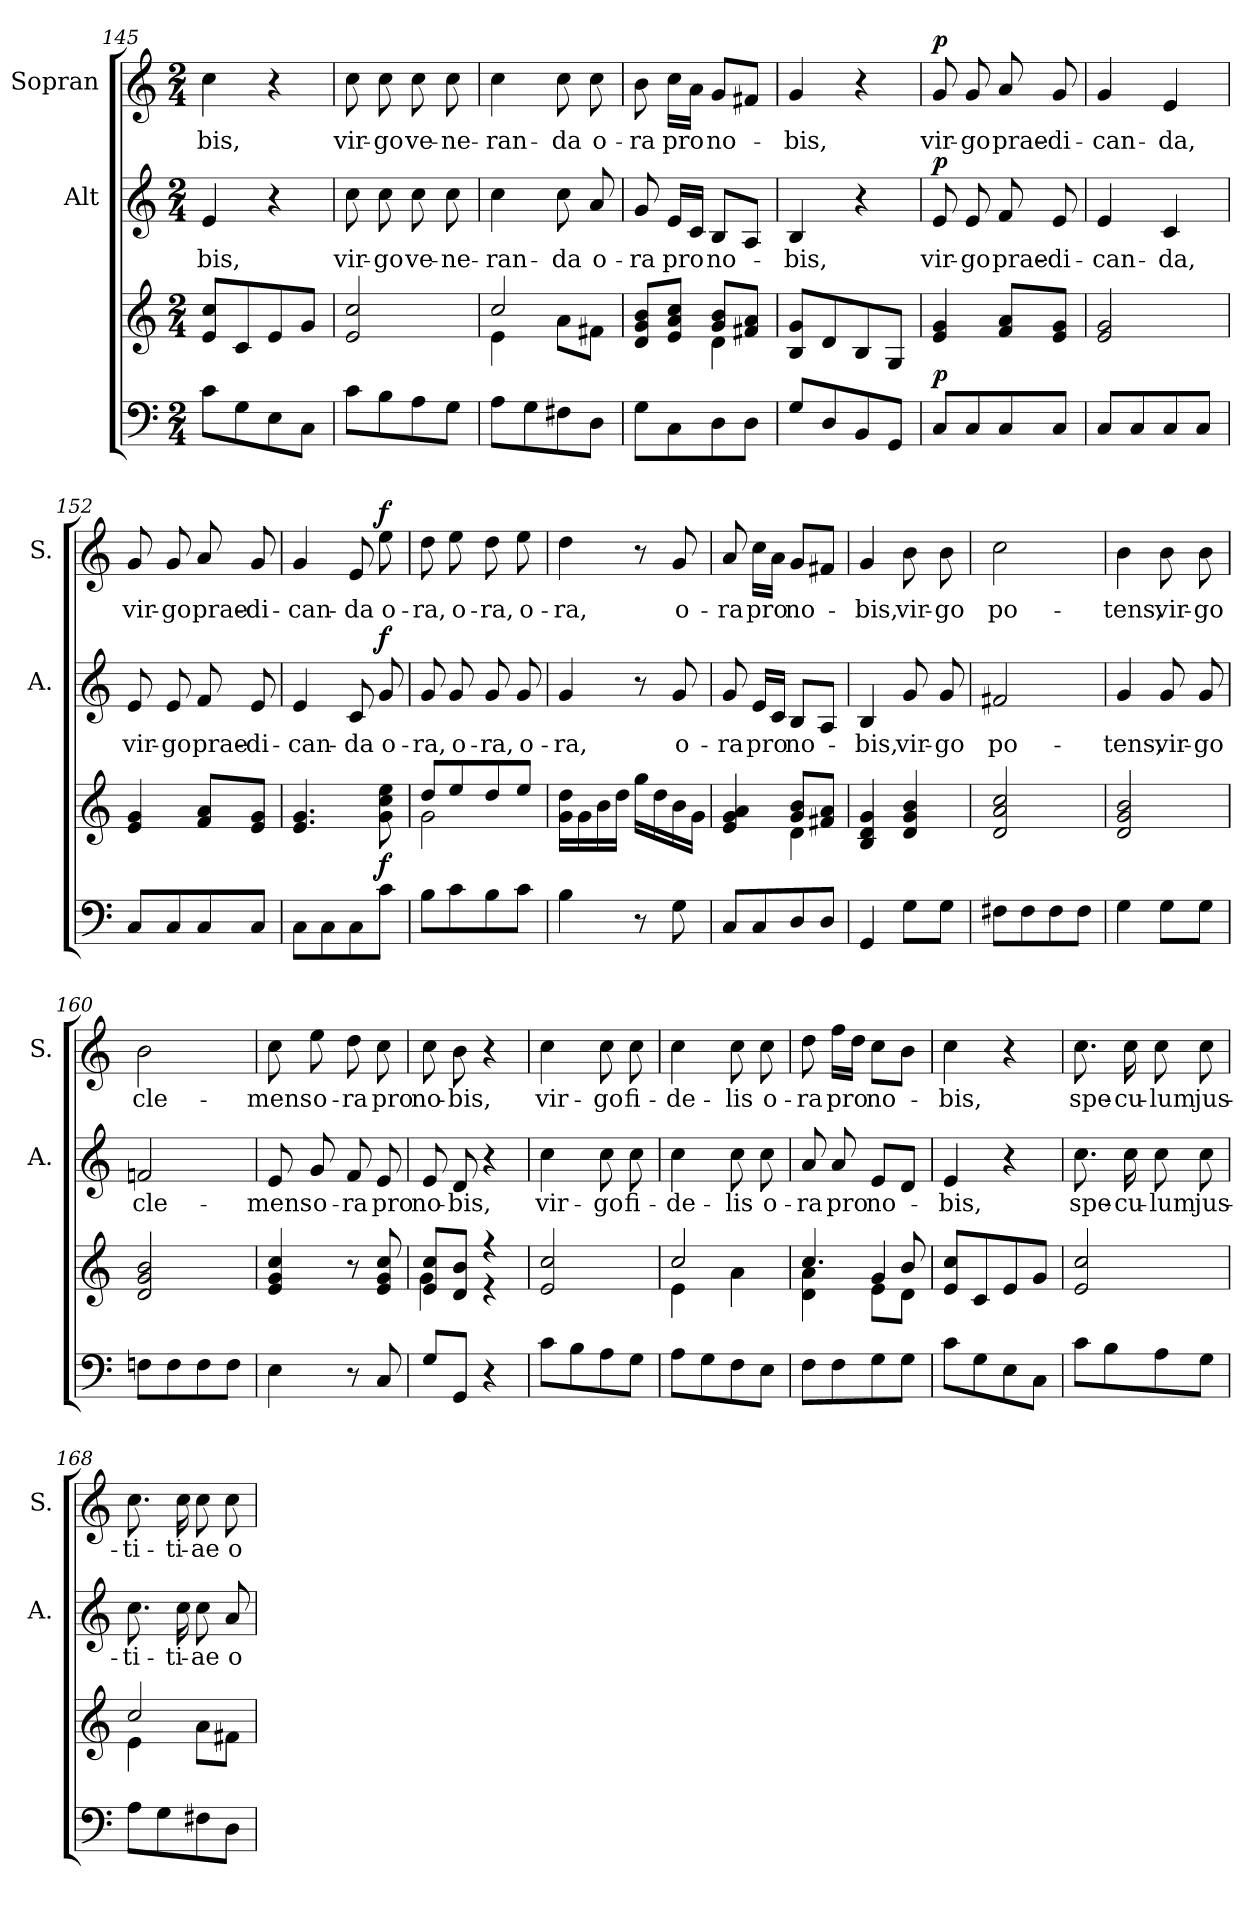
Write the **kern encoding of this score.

**kern	**kern	**dynam	**kern	**text	**dynam	**kern	**text	**dynam
*part3	*part3	*part3	*part2	*part2	*part2	*part1	*part1	*part1
*staff4	*staff3	*staff3/4	*staff2	*staff2	*staff2	*staff1	*staff1	*staff1
*	*	*	*I"Alt	*	*	*I"Sopran	*	*
*	*	*	*I'A.	*	*	*I'S.	*	*
*clefF4	*clefG2	*	*clefG2	*	*	*clefG2	*	*
*k[]	*k[]	*	*k[]	*	*	*k[]	*	*
*C:	*C:	*	*C:	*	*	*C:	*	*
*M2/4	*M2/4	*	*M2/4	*	*	*M2/4	*	*
=145	=145	=145	=145	=145	=145	=145	=145	=145
!	!	!	!	!LO:LY:b	!	!	!LO:LY:b	!
8c\L	8e/ 8cc/L	.	4e/	-bis,	.	4cc\	-bis,	.
8G\	8c/	.	.	.	.	.	.	.
8E\	8e/	.	4r	.	.	4r	.	.
8C\J	8g/J	.	.	.	.	.	.	.
=146	=146	=146	=146	=146	=146	=146	=146	=146
!	!	!	!	!LO:LY:b	!	!	!LO:LY:b	!
8c\L	2e/ 2cc/	.	8cc\	vir-	.	8cc\	vir-	.
!	!	!	!	!LO:LY:b	!	!	!LO:LY:b	!
8B\	.	.	8cc\	-go	.	8cc\	-go	.
!	!	!	!	!LO:LY:b	!	!	!LO:LY:b	!
8A\	.	.	8cc\	ve-	.	8cc\	ve-	.
!	!	!	!	!LO:LY:b	!	!	!LO:LY:b	!
8G\J	.	.	8cc\	-ne-	.	8cc\	-ne-	.
=147	=147	=147	=147	=147	=147	=147	=147	=147
*	*^	*	*	*	*	*	*	*
!	!	!	!	!	!LO:LY:b	!	!	!LO:LY:b	!
8A\L	2cc/	4e\	.	4cc\	-ran-	.	4cc\	-ran-	.
8G\	.	.	.	.	.	.	.	.	.
!	!	!	!	!	!LO:LY:b	!	!	!LO:LY:b	!
8F#X\	.	8a\L	.	8cc\	-da	.	8cc\	-da	.
!	!	!	!	!	!LO:LY:b	!	!	!LO:LY:b	!
8D\J	.	8f#X\J	.	8a/	o-	.	8cc\	o-	.
!!LO:LB:g=z
=148	=148	=148	=148	=148	=148	=148	=148	=148	=148
!	!	!	!	!	!LO:LY:b	!	!	!LO:LY:b	!
8G\L	8d/ 8g/ 8b/L	4ryy	.	8g/	-ra	.	8b\	-ra	.
!	!	!	!	!	!LO:LY:b	!	!	!LO:LY:b	!
8C\	8e/ 8a/ 8cc/J	.	.	16e/LL	pro	.	16cc\LL	pro	.
.	.	.	.	16c/JJ	.	.	16a\JJ	.	.
!	!	!	!	!	!LO:LY:b	!	!	!LO:LY:b	!
8D\	8g/ 8b/L	4d\	.	8B/L	no-	.	8g/L	no-	.
8D\J	8f#X/ 8a/J	.	.	8A/J	.	.	8f#X/J	.	.
*	*v	*v	*	*	*	*	*	*	*
=149	=149	=149	=149	=149	=149	=149	=149	=149
!	!	!	!	!LO:LY:b	!	!	!LO:LY:b	!
8G/L	8B/ 8g/L	.	4B/	-bis,	.	4g/	-bis,	.
8D/	8d/	.	.	.	.	.	.	.
8BB/	8B/	.	4r	.	.	4r	.	.
8GG/J	8G/J	.	.	.	.	.	.	.
=150	=150	=150	=150	=150	=150	=150	=150	=150
!	!	!LO:DY:a=2	!	!LO:LY:b	!LO:DY:a	!	!LO:LY:b	!LO:DY:a
8C/L	4e/ 4g/	p	8e/	vir-	p	8g/	vir-	p
!	!	!	!	!LO:LY:b	!	!	!LO:LY:b	!
8C/	.	.	8e/	-go	.	8g/	-go	.
!	!	!	!	!LO:LY:b	!	!	!LO:LY:b	!
8C/	8f/ 8a/L	.	8f/	prae-	.	8a/	prae-	.
!	!	!	!	!LO:LY:b	!	!	!LO:LY:b	!
8C/J	8e/ 8g/J	.	8e/	-di-	.	8g/	-di-	.
=151	=151	=151	=151	=151	=151	=151	=151	=151
!	!	!	!	!LO:LY:b	!	!	!LO:LY:b	!
8C/L	2e/ 2g/	.	4e/	-can-	.	4g/	-can-	.
8C/	.	.	.	.	.	.	.	.
!	!	!	!	!LO:LY:b	!	!	!LO:LY:b	!
8C/	.	.	4c/	-da,	.	4e/	-da,	.
8C/J	.	.	.	.	.	.	.	.
=152	=152	=152	=152	=152	=152	=152	=152	=152
!	!	!	!	!LO:LY:b	!	!	!LO:LY:b	!
8C/L	4e/ 4g/	.	8e/	vir-	.	8g/	vir-	.
!	!	!	!	!LO:LY:b	!	!	!LO:LY:b	!
8C/	.	.	8e/	-go	.	8g/	-go	.
!	!	!	!	!LO:LY:b	!	!	!LO:LY:b	!
8C/	8f/ 8a/L	.	8f/	prae-	.	8a/	prae-	.
!	!	!	!	!LO:LY:b	!	!	!LO:LY:b	!
8C/J	8e/ 8g/J	.	8e/	-di-	.	8g/	-di-	.
=153	=153	=153	=153	=153	=153	=153	=153	=153
!	!	!	!	!LO:LY:b	!	!	!LO:LY:b	!
8C\L	4.e/ 4.g/	.	4e/	-can-	.	4g/	-can-	.
8C\	.	.	.	.	.	.	.	.
!	!	!	!	!LO:LY:b	!	!	!LO:LY:b	!
8C\	.	.	8c/	-da	.	8e/	-da	.
!	!	!LO:DY:a=2	!	!LO:LY:b	!LO:DY:a	!	!LO:LY:b	!LO:DY:a
8c\J	8g\ 8cc\ 8ee\	f	8g/	o-	f	8ee\	o-	f
=154	=154	=154	=154	=154	=154	=154	=154	=154
*	*^	*	*	*	*	*	*	*
!	!	!	!	!	!LO:LY:b	!	!	!LO:LY:b	!
8B\L	8dd/L	2g\	.	8g/	-ra,	.	8dd\	-ra,	.
!	!	!	!	!	!LO:LY:b	!	!	!LO:LY:b	!
8c\	8ee/	.	.	8g/	o-	.	8ee\	o-	.
!	!	!	!	!	!LO:LY:b	!	!	!LO:LY:b	!
8B\	8dd/	.	.	8g/	-ra,	.	8dd\	-ra,	.
!	!	!	!	!	!LO:LY:b	!	!	!LO:LY:b	!
8c\J	8ee/J	.	.	8g/	o-	.	8ee\	o-	.
*	*v	*v	*	*	*	*	*	*	*
=155	=155	=155	=155	=155	=155	=155	=155	=155
!	!	!	!	!LO:LY:b	!	!	!LO:LY:b	!
4B\	16g\ 16dd\LL	.	4g/	-ra,	.	4dd\	-ra,	.
.	16g\	.	.	.	.	.	.	.
.	16b\	.	.	.	.	.	.	.
.	16dd\JJ	.	.	.	.	.	.	.
8r	16gg\LL	.	8r	.	.	8r	.	.
.	16dd\	.	.	.	.	.	.	.
!	!	!	!	!LO:LY:b	!	!	!LO:LY:b	!
8G\	16b\	.	8g/	o-	.	8g/	o-	.
.	16g\JJ	.	.	.	.	.	.	.
!!LO:LB:g=z
=156	=156	=156	=156	=156	=156	=156	=156	=156
*	*^	*	*	*	*	*	*	*
!	!	!	!	!	!LO:LY:b	!	!	!LO:LY:b	!
8C/L	4e/ 4g/ 4a/	4ryy	.	8g/	-ra	.	8a/	-ra	.
!	!	!	!	!	!LO:LY:b	!	!	!LO:LY:b	!
8C/	.	.	.	16e/LL	pro	.	16cc\LL	pro	.
.	.	.	.	16c/JJ	.	.	16a\JJ	.	.
!	!	!	!	!	!LO:LY:b	!	!	!LO:LY:b	!
8D/	8g/ 8b/L	4d\	.	8B/L	no-	.	8g/L	no-	.
8D/J	8f#X/ 8a/J	.	.	8A/J	.	.	8f#X/J	.	.
*	*v	*v	*	*	*	*	*	*	*
=157	=157	=157	=157	=157	=157	=157	=157	=157
!	!	!	!	!LO:LY:b	!	!	!LO:LY:b	!
4GG/	4B/ 4d/ 4g/	.	4B/	-bis,	.	4g/	-bis,	.
!	!	!	!	!LO:LY:b	!	!	!LO:LY:b	!
8G\L	4d/ 4g/ 4b/	.	8g/	vir-	.	8b\	vir-	.
!	!	!	!	!LO:LY:b	!	!	!LO:LY:b	!
8G\J	.	.	8g/	-go	.	8b\	-go	.
=158	=158	=158	=158	=158	=158	=158	=158	=158
!	!	!	!	!LO:LY:b	!	!	!LO:LY:b	!
8F#X\L	2d/ 2a/ 2cc/	.	2f#X/	po-	.	2cc\	po-	.
8F#\	.	.	.	.	.	.	.	.
8F#\	.	.	.	.	.	.	.	.
8F#\J	.	.	.	.	.	.	.	.
=159	=159	=159	=159	=159	=159	=159	=159	=159
!	!	!	!	!LO:LY:b	!	!	!LO:LY:b	!
4G\	2d/ 2g/ 2b/	.	4g/	-tens,	.	4b\	-tens,	.
!	!	!	!	!LO:LY:b	!	!	!LO:LY:b	!
8G\L	.	.	8g/	vir-	.	8b\	vir-	.
!	!	!	!	!LO:LY:b	!	!	!LO:LY:b	!
8G\J	.	.	8g/	-go	.	8b\	-go	.
=160	=160	=160	=160	=160	=160	=160	=160	=160
!	!	!	!	!LO:LY:b	!	!	!LO:LY:b	!
8Fn\L	2d/ 2g/ 2b/	.	2fn/	cle-	.	2b\	cle-	.
8F\	.	.	.	.	.	.	.	.
8F\	.	.	.	.	.	.	.	.
8F\J	.	.	.	.	.	.	.	.
=161	=161	=161	=161	=161	=161	=161	=161	=161
!	!	!	!	!LO:LY:b	!	!	!LO:LY:b	!
4E\	4e/ 4g/ 4cc/	.	8e/	-mens	.	8cc\	-mens	.
!	!	!	!	!LO:LY:b	!	!	!LO:LY:b	!
.	.	.	8g/	o-	.	8ee\	o-	.
!	!	!	!	!LO:LY:b	!	!	!LO:LY:b	!
8r	8r	.	8f/	-ra	.	8dd\	-ra	.
!	!	!	!	!LO:LY:b	!	!	!LO:LY:b	!
8C/	8e/ 8g/ 8cc/	.	8e/	pro	.	8cc\	pro	.
=162	=162	=162	=162	=162	=162	=162	=162	=162
*	*^	*	*	*	*	*	*	*
!	!	!	!	!	!LO:LY:b	!	!	!LO:LY:b	!
8G/L	8e/ 8cc/L	4g\	.	8e/	no-	.	8cc\	no-	.
!	!	!	!	!	!LO:LY:b	!	!	!LO:LY:b	!
8GG/J	8d/ 8b/J	.	.	8d/	-bis,	.	8b\	-bis,	.
4r	4r	4r	.	4r	.	.	4r	.	.
=163	=163	=163	=163	=163	=163	=163	=163	=163	=163
!	!	!	!	!	!LO:LY:b	!	!	!LO:LY:b	!
*	*v	*v	*	*	*	*	*	*	*
8c\L	2e/ 2cc/	.	4cc\	vir-	.	4cc\	vir-	.
8B\	.	.	.	.	.	.	.	.
!	!	!	!	!LO:LY:b	!	!	!LO:LY:b	!
8A\	.	.	8cc\	-go	.	8cc\	-go	.
!	!	!	!	!LO:LY:b	!	!	!LO:LY:b	!
8G\J	.	.	8cc\	fi-	.	8cc\	fi-	.
!!LO:PB:g=z
=164	=164	=164	=164	=164	=164	=164	=164	=164
*	*^	*	*	*	*	*	*	*
!	!	!	!	!	!LO:LY:b	!	!	!LO:LY:b	!
8A\L	2cc/	4e\	.	4cc\	-de-	.	4cc\	-de-	.
8G\	.	.	.	.	.	.	.	.	.
!	!	!	!	!	!LO:LY:b	!	!	!LO:LY:b	!
8F\	.	4a\	.	8cc\	-lis	.	8cc\	-lis	.
!	!	!	!	!	!LO:LY:b	!	!	!LO:LY:b	!
8E\J	.	.	.	8cc\	o-	.	8cc\	o-	.
=165	=165	=165	=165	=165	=165	=165	=165	=165	=165
*	*	*^	*	*	*	*	*	*	*
!	!	!	!	!	!	!LO:LY:b	!	!	!LO:LY:b	!
8F\L	4.cc/	4d\ 4a\	4ryy	.	8a/	-ra	.	8dd\	-ra	.
!	!	!	!	!	!	!LO:LY:b	!	!	!LO:LY:b	!
8F\	.	.	.	.	8a/	pro	.	16ff\LL	pro	.
.	.	.	.	.	.	.	.	16dd\JJ	.	.
!	!	!	!	!	!	!LO:LY:b	!	!	!LO:LY:b	!
8G\	.	8e\L	4g/	.	8e/L	no-	.	8cc\L	no-	.
8G\J	8b/	8d\J	.	.	8d/J	.	.	8b\J	.	.
*	*	*v	*v	*	*	*	*	*	*	*
=166	=166	=166	=166	=166	=166	=166	=166	=166	=166
!	!	!	!	!	!LO:LY:b	!	!	!LO:LY:b	!
*	*v	*v	*	*	*	*	*	*	*
8c\L	8e/ 8cc/L	.	4e/	-bis,	.	4cc\	-bis,	.
8G\	8c/	.	.	.	.	.	.	.
8E\	8e/	.	4r	.	.	4r	.	.
8C\J	8g/J	.	.	.	.	.	.	.
=167	=167	=167	=167	=167	=167	=167	=167	=167
!	!	!	!	!LO:LY:b	!	!	!LO:LY:b	!
8c\L	2e/ 2cc/	.	8.cc\	spe-	.	8.cc\	spe-	.
8B\	.	.	.	.	.	.	.	.
!	!	!	!	!LO:LY:b	!	!	!LO:LY:b	!
.	.	.	16cc\	-cu-	.	16cc\	-cu-	.
!	!	!	!	!LO:LY:b	!	!	!LO:LY:b	!
8A\	.	.	8cc\	-lum	.	8cc\	-lum	.
!	!	!	!	!LO:LY:b	!	!	!LO:LY:b	!
8G\J	.	.	8cc\	jus-	.	8cc\	jus-	.
=168	=168	=168	=168	=168	=168	=168	=168	=168
*	*^	*	*	*	*	*	*	*
!	!	!	!	!	!LO:LY:b	!	!	!LO:LY:b	!
8A\L	2cc/	4e\	.	8.cc\	-ti-	.	8.cc\	-ti-	.
8G\	.	.	.	.	.	.	.	.	.
!	!	!	!	!	!LO:LY:b	!	!	!LO:LY:b	!
.	.	.	.	16cc\	-ti-	.	16cc\	-ti-	.
!	!	!	!	!	!LO:LY:b	!	!	!LO:LY:b	!
8F#X\	.	8a\L	.	8cc\	-ae	.	8cc\	-ae	.
!	!	!	!	!	!LO:LY:b	!	!	!LO:LY:b	!
8D\J	.	8f#X\J	.	8a/	o-	.	8cc\	o-	.
*	*v	*v	*	*	*	*	*	*	*
=	=	=	=	=	=	=	=	=
*-	*-	*-	*-	*-	*-	*-	*-	*-
